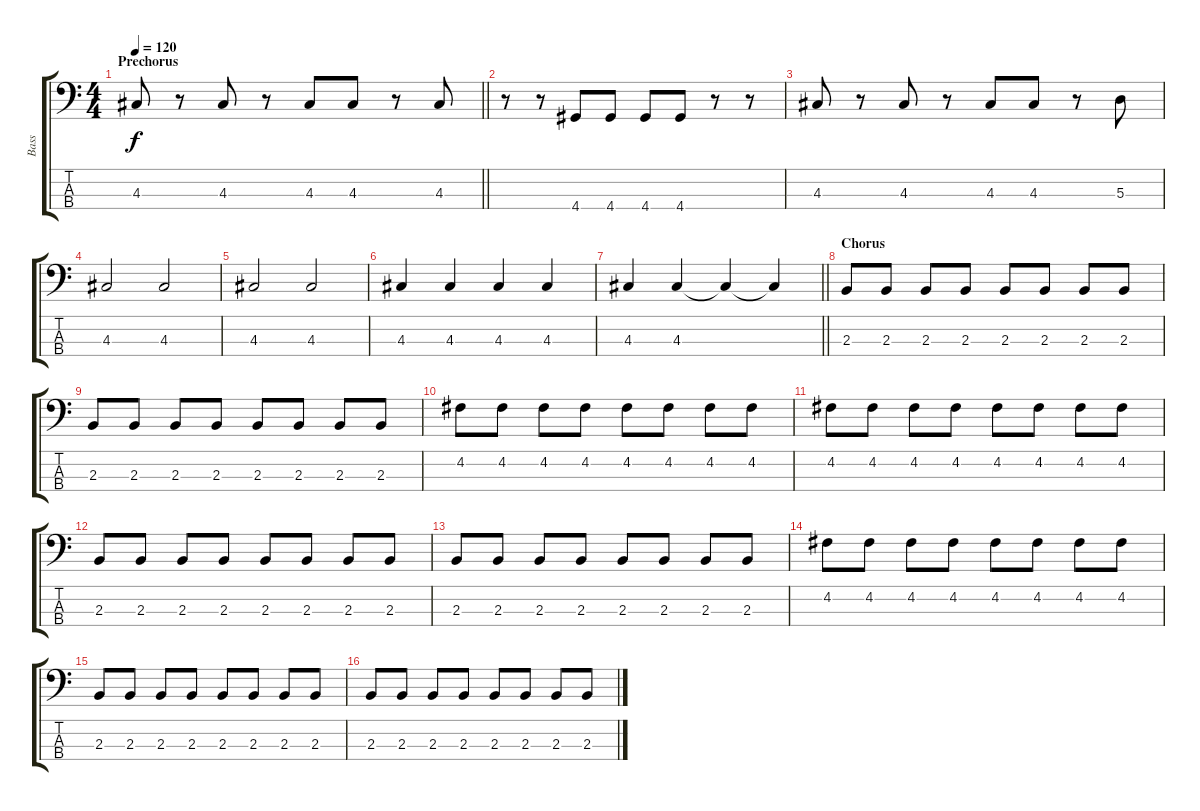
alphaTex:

\track ("Bass" "Bass") {mute instrument electricbasspick}
\staff {score tabs}
\tuning (G2 D2 A1 E1) {hide}
\ts (4 4)
\section ("" "Prechorus")
\tempo 120
\clef f4
\barLineRight lightlight
\ks c
4.3.8{dy f} r.8 4.3.8 r.8 4.3.8 4.3.8 r.8 4.3.8 |
r.8 r.8 4.4.8 4.4.8 4.4.8 4.4.8 r.8 r.8 |
4.3.8 r.8 4.3.8 r.8 4.3.8 4.3.8 r.8 5.3.8 |
4.3.2 4.3.2 |
4.3.2 4.3.2 |
4.3.4 4.3.4 4.3.4 4.3.4 |
\barLineRight lightlight
4.3.4 4.3.4 4.3{t}.4 4.3{t}.4 |
\section ("" "Chorus")
2.3.8 2.3.8 2.3.8 2.3.8 2.3.8 2.3.8 2.3.8 2.3.8 |
2.3.8 2.3.8 2.3.8 2.3.8 2.3.8 2.3.8 2.3.8 2.3.8 |
4.2.8 4.2.8 4.2.8 4.2.8 4.2.8 4.2.8 4.2.8 4.2.8 |
4.2.8 4.2.8 4.2.8 4.2.8 4.2.8 4.2.8 4.2.8 4.2.8 |
2.3.8 2.3.8 2.3.8 2.3.8 2.3.8 2.3.8 2.3.8 2.3.8 |
2.3.8 2.3.8 2.3.8 2.3.8 2.3.8 2.3.8 2.3.8 2.3.8 |
4.2.8 4.2.8 4.2.8 4.2.8 4.2.8 4.2.8 4.2.8 4.2.8 |
2.3.8 2.3.8 2.3.8 2.3.8 2.3.8 2.3.8 2.3.8 2.3.8 |
2.3.8 2.3.8 2.3.8 2.3.8 2.3.8 2.3.8 2.3.8 2.3.8
